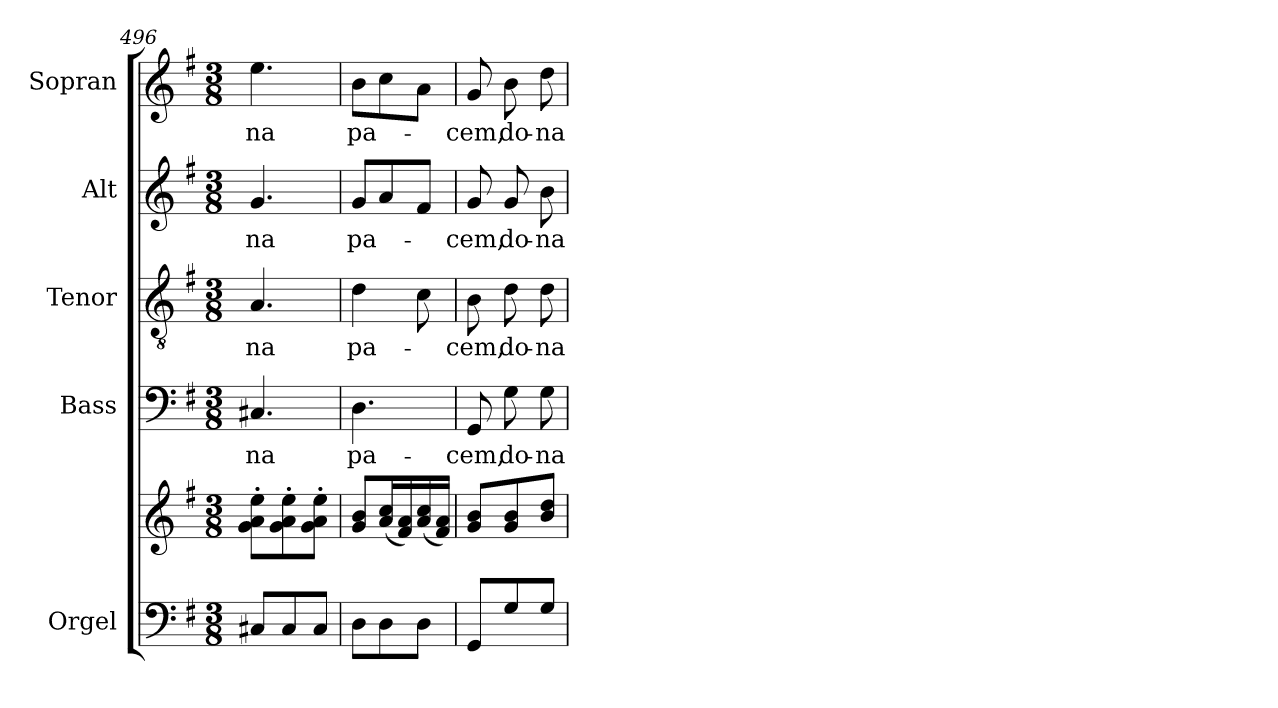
**kern	**kern	**kern	**text	**kern	**text	**kern	**text	**kern	**text
*part5	*part5	*part4	*part4	*part3	*part3	*part2	*part2	*part1	*part1
*staff6	*staff5	*staff4	*staff4	*staff3	*staff3	*staff2	*staff2	*staff1	*staff1
*I"Orgel	*	*I"Bass	*	*I"Tenor	*	*I"Alt	*	*I"Sopran	*
*I'Org.	*	*I'B.	*	*I'T.	*	*I'A.	*	*I'S.	*
*clefF4	*clefG2	*clefF4	*	*clefGv2	*	*clefG2	*	*clefG2	*
*k[f#]	*k[f#]	*k[f#]	*	*k[f#]	*	*k[f#]	*	*k[f#]	*
*G:	*G:	*G:	*	*G:	*	*G:	*	*G:	*
*M3/8	*M3/8	*M3/8	*	*M3/8	*	*M3/8	*	*M3/8	*
=496	=496	=496	=496	=496	=496	=496	=496	=496	=496
!	!	!	!LO:LY:b	!	!LO:LY:b	!	!LO:LY:b	!	!LO:LY:b
8C#X/L	8g\'> 8a\'> 8ee\'>L	4.C#X/	-na	4.A/	-na	4.g/	-na	4.ee\	-na
8C#/	8g\'> 8a\'> 8ee\'>	.	.	.	.	.	.	.	.
8C#/J	8g\'> 8a\'> 8ee\'>J	.	.	.	.	.	.	.	.
!!LO:PB:g=z
=497	=497	=497	=497	=497	=497	=497	=497	=497	=497
!	!	!	!LO:LY:b	!	!LO:LY:b	!	!LO:LY:b	!	!LO:LY:b
8D\L	8g/ 8b/L	4.D\	pa-	4d\	pa-	8g/L	pa-	8b\L	pa-
8D\	(<16a/ 16cc/L	.	.	.	.	8a/	.	8cc\	.
.	16f#/ 16a/)	.	.	.	.	.	.	.	.
8D\J	(<16a/ 16cc/	.	.	8c\	.	8f#/J	.	8a\J	.
.	16f#/ 16a/JJ)	.	.	.	.	.	.	.	.
=498	=498	=498	=498	=498	=498	=498	=498	=498	=498
!	!	!	!LO:LY:b	!	!LO:LY:b	!	!LO:LY:b	!	!LO:LY:b
8GG/L	8g/ 8b/L	8GG/	-cem,	8B\	-cem,	8g/	-cem,	8g/	-cem,
!	!	!	!LO:LY:b	!	!LO:LY:b	!	!LO:LY:b	!	!LO:LY:b
8G/	8g/ 8b/	8G\	do-	8d\	do-	8g/	do-	8b\	do-
!	!	!	!LO:LY:b	!	!LO:LY:b	!	!LO:LY:b	!	!LO:LY:b
8G/J	8b/ 8dd/J	8G\	-na	8d\	-na	8b\	-na	8dd\	-na
=	=	=	=	=	=	=	=	=	=
*-	*-	*-	*-	*-	*-	*-	*-	*-	*-
